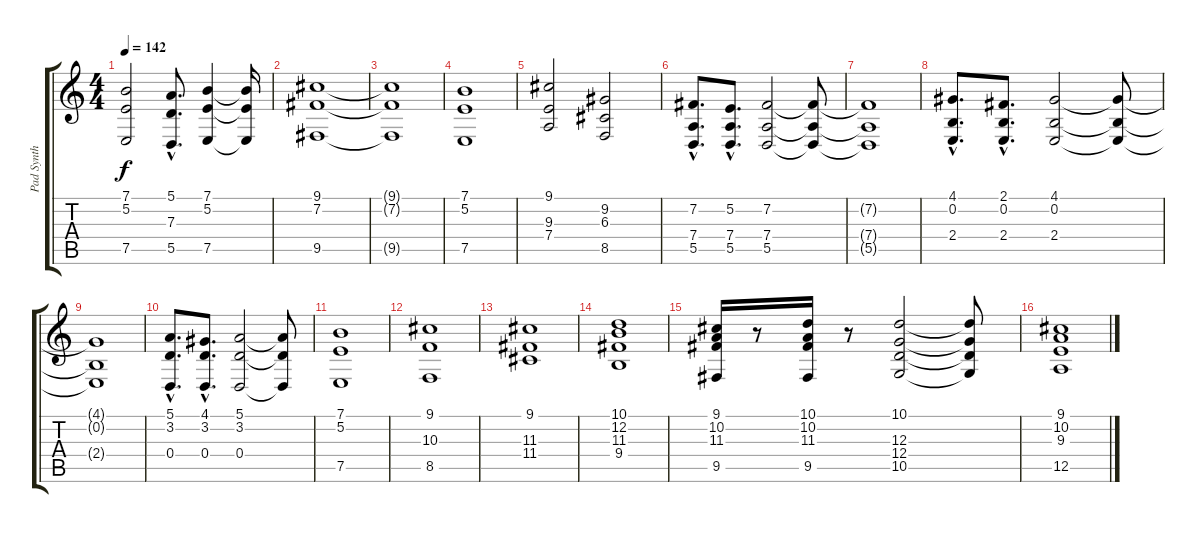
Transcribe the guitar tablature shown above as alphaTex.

\track ("Pad Synth" "Pad Synth") {instrument pad3polysynth}
\staff {score tabs}
\tuning (E4 B3 G3 D3 A2 E2) {hide}
\ts (4 4)
\tempo 142
\clef g2
\ks c
(7.1{t} 5.2{t} 7.5{t}).2{dy f} (5.1{hac} 7.3{hac} 5.5{hac}).8{d} (7.1 5.2 7.5).4 (7.1{t} 5.2{t} 7.5{t}).16 |
(9.1 7.2 9.5).1 |
(9.1{t} 7.2{t} 9.5{t}).1 |
(7.1 5.2 7.5).1 |
(9.1 9.3 7.4).2 (9.2 6.3 8.5).2 |
(7.2{hac} 7.4{hac} 5.5{hac}).8{d} (5.2{hac} 7.4{hac} 5.5{hac}).8{d} (7.2 7.4 5.5).2 (7.2{t} 7.4{t} 5.5{t}).8 |
(7.2{t} 7.4{t} 5.5{t}).1 |
(4.1{hac} 0.2{hac} 2.4{hac}).8{d} (2.1{hac} 0.2{hac} 2.4{hac}).8{d} (4.1 0.2 2.4).2 (4.1{t} 0.2{t} 2.4{t}).8 |
(4.1{t} 0.2{t} 2.4{t}).1 |
(5.1{hac} 3.2{hac} 0.4{hac}).8{d} (4.1{hac} 3.2{hac} 0.4{hac}).8{d} (5.1 3.2 0.4).2 (5.1{t} 3.2{t} 0.4{t}).8 |
(7.1 5.2 7.5).1 |
(9.1 10.3 8.5).1 |
(9.1 11.3 11.4).1 |
(10.1 12.2 11.3 9.4).1 |
(9.1 10.2 11.3 9.5).16 r.8 (10.1 10.2 11.3 9.5).16 r.8 (10.1 12.3 12.4 10.5).2 (10.1{t} 12.3{t} 12.4{t} 10.5{t}).8 |
(9.1 10.2 9.3 12.5).1
